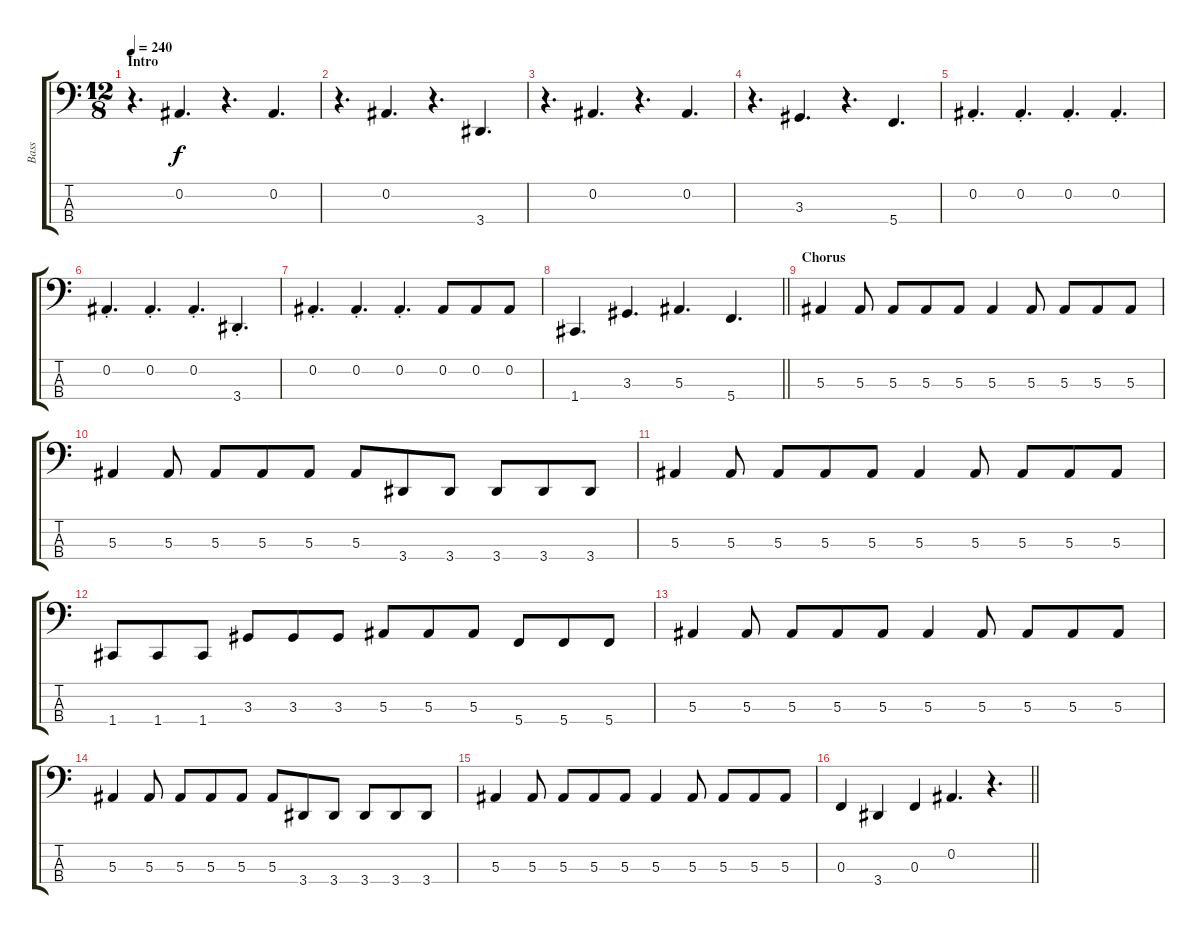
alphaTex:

\track ("Bass" "Bass") {instrument electricbasspick}
\staff {score tabs}
\tuning (Eb2 Bb1 F1 C1) {hide}
\ts (12 8)
\section ("" "Intro")
\tempo 240
\clef f4
\ks c
r.4{d dy f} 0.2.4{d} r.4{d} 0.2.4{d} |
r.4{d} 0.2.4{d} r.4{d} 3.4.4{d} |
r.4{d} 0.2.4{d} r.4{d} 0.2.4{d} |
r.4{d} 3.3.4{d} r.4{d} 5.4.4{d} |
0.2{st}.4{d} 0.2{st}.4{d} 0.2{st}.4{d} 0.2{st}.4{d} |
0.2{st}.4{d} 0.2{st}.4{d} 0.2{st}.4{d} 3.4{st}.4{d} |
0.2{st}.4{d} 0.2{st}.4{d} 0.2{st}.4{d} 0.2.8 0.2.8 0.2.8 |
\barLineRight lightlight
1.4.4{d} 3.3.4{d} 5.3.4{d} 5.4.4{d} |
\section ("" "Chorus")
5.3.4 5.3.8 5.3.8 5.3.8 5.3.8 5.3.4 5.3.8 5.3.8 5.3.8 5.3.8 |
5.3.4 5.3.8 5.3.8 5.3.8 5.3.8 5.3.8 3.4.8 3.4.8 3.4.8 3.4.8 3.4.8 |
5.3.4 5.3.8 5.3.8 5.3.8 5.3.8 5.3.4 5.3.8 5.3.8 5.3.8 5.3.8 |
1.4.8 1.4.8 1.4.8 3.3.8 3.3.8 3.3.8 5.3.8 5.3.8 5.3.8 5.4.8 5.4.8 5.4.8 |
5.3.4 5.3.8 5.3.8 5.3.8 5.3.8 5.3.4 5.3.8 5.3.8 5.3.8 5.3.8 |
5.3.4 5.3.8 5.3.8 5.3.8 5.3.8 5.3.8 3.4.8 3.4.8 3.4.8 3.4.8 3.4.8 |
5.3.4 5.3.8 5.3.8 5.3.8 5.3.8 5.3.4 5.3.8 5.3.8 5.3.8 5.3.8 |
\barLineRight lightlight
0.3.4 3.4.4 0.3.4 0.2.4{d} r.4{d}
